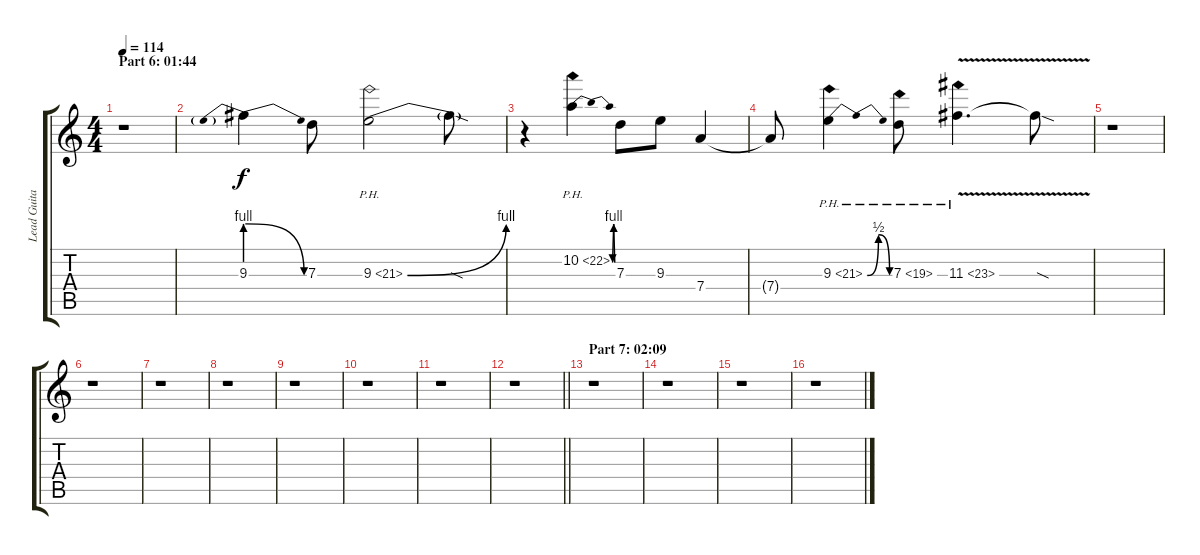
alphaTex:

\track ("Lead Guitar 3 (Distortion/Octave Pedal)" "Lead Guita") {instrument distortionguitar}
\staff {score tabs}
\tuning (E4 B3 G3 D3 A2 D2) {hide}
\ts (4 4)
\section ("" "Part 6: 01:44")
\tempo 114
\clef g2
\ks c
r.1{dy f} |
9.3{be (prebendrelease 0 4 60 0)}.4 7.3.8 9.3{be (bend 0 0 60 4) ph 12}.2 9.3{sod t}.8 |
r.4 10.2{be (bendrelease 0 0 15 4 15 4 60 0) ph 12}.4 7.3.8 9.3.8 7.4.4 |
7.4{t}.8 9.3{be (bendrelease 0 0 30 2 30 2 60 0) ph 12}.4 7.3{ph 12}.8 11.3{ph 12 v}.4{d} 11.3{sod t}.8 |
r.1 |
r.1 |
r.1 |
r.1 |
r.1 |
r.1 |
r.1 |
\barLineRight lightlight
r.1 |
\section ("" "Part 7: 02:09")
r.1 |
r.1 |
r.1 |
r.1
